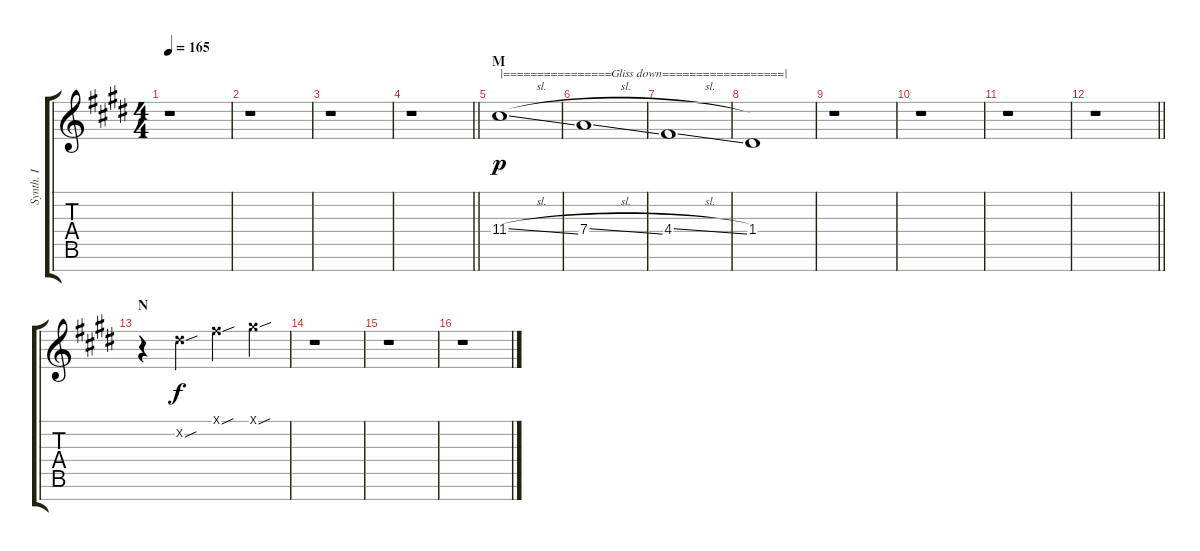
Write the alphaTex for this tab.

\track ("Synth. I" "Synth. I") {instrument lead2sawtooth}
\staff {score tabs}
\tuning (E5 B4 G4 D4 A3 E3 B2) {hide}
\ts (4 4)
\tempo 165
\clef g2
\ks e
r.1{dy f} |
r.1 |
r.1 |
\barLineRight lightlight
r.1 |
\section ("" "M")
11.4{sl}.1{txt "|================Gliss down==================|" dy p} |
7.4{sl}.1 |
4.4{sl}.1 |
1.4.1 |
r.1 |
r.1 |
r.1 |
\barLineRight lightlight
r.1 |
\section ("" "N")
r.4 4.2{sou x}.4{dy f} 2.1{sou x}.4 4.1{sou x}.4 |
r.1 |
r.1 |
r.1
